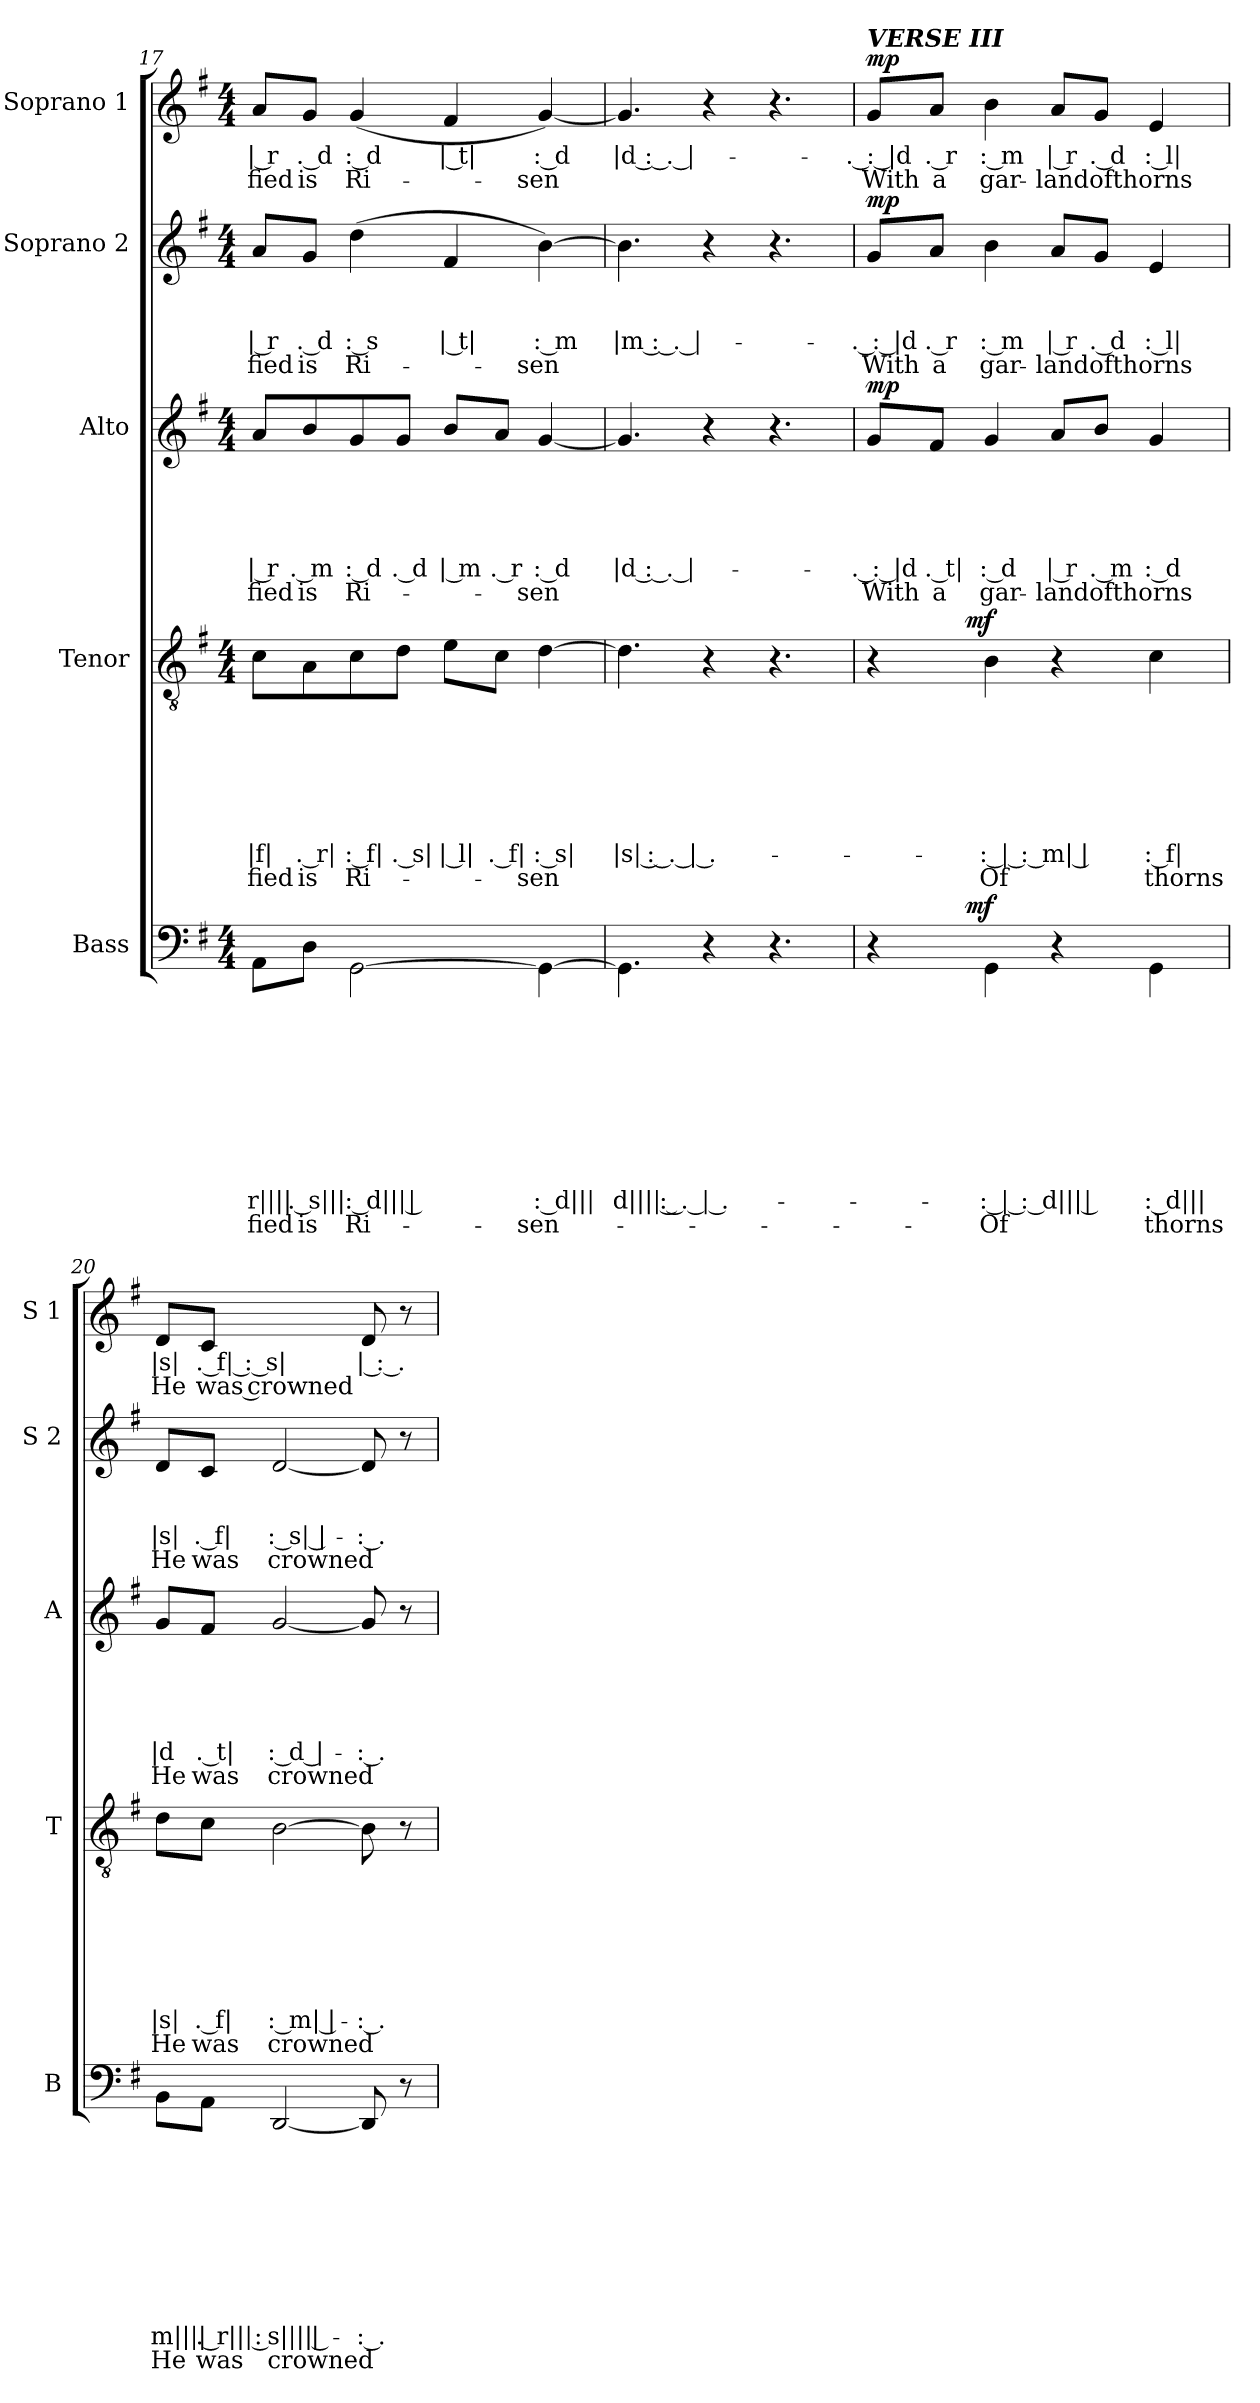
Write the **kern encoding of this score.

**kern	**text	**text	**text	**text	**text	**text	**text	**text	**text	**text	**dynam	**kern	**text	**text	**text	**text	**text	**text	**text	**text	**dynam	**kern	**text	**text	**text	**text	**text	**text	**dynam	**kern	**text	**text	**text	**text	**dynam	**kern	**text	**text	**dynam
*part5	*part5	*part5	*part5	*part5	*part5	*part5	*part5	*part5	*part5	*part5	*part5	*part4	*part4	*part4	*part4	*part4	*part4	*part4	*part4	*part4	*part4	*part3	*part3	*part3	*part3	*part3	*part3	*part3	*part3	*part2	*part2	*part2	*part2	*part2	*part2	*part1	*part1	*part1	*part1
*staff5	*staff5	*staff5	*staff5	*staff5	*staff5	*staff5	*staff5	*staff5	*staff5	*staff5	*staff5	*staff4	*staff4	*staff4	*staff4	*staff4	*staff4	*staff4	*staff4	*staff4	*staff4	*staff3	*staff3	*staff3	*staff3	*staff3	*staff3	*staff3	*staff3	*staff2	*staff2	*staff2	*staff2	*staff2	*staff2	*staff1	*staff1	*staff1	*staff1
*I"Bass	*	*	*	*	*	*	*	*	*	*	*	*I"Tenor	*	*	*	*	*	*	*	*	*	*I"Alto	*	*	*	*	*	*	*	*I"Soprano 2	*	*	*	*	*	*I"Soprano 1	*	*	*
*I'B	*	*	*	*	*	*	*	*	*	*	*	*I'T	*	*	*	*	*	*	*	*	*	*I'A	*	*	*	*	*	*	*	*I'S 2	*	*	*	*	*	*I'S 1	*	*	*
!!LO:PB:g=z
*clefF4	*	*	*	*	*	*	*	*	*	*	*	*clefGv2	*	*	*	*	*	*	*	*	*	*clefG2	*	*	*	*	*	*	*	*clefG2	*	*	*	*	*	*clefG2	*	*	*
*k[f#]	*	*	*	*	*	*	*	*	*	*	*	*k[f#]	*	*	*	*	*	*	*	*	*	*k[f#]	*	*	*	*	*	*	*	*k[f#]	*	*	*	*	*	*k[f#]	*	*	*
*G:	*	*	*	*	*	*	*	*	*	*	*	*G:	*	*	*	*	*	*	*	*	*	*G:	*	*	*	*	*	*	*	*G:	*	*	*	*	*	*G:	*	*	*
*M4/4	*	*	*	*	*	*	*	*	*	*	*	*M4/4	*	*	*	*	*	*	*	*	*	*M4/4	*	*	*	*	*	*	*	*M4/4	*	*	*	*	*	*M4/4	*	*	*
=17	=17	=17	=17	=17	=17	=17	=17	=17	=17	=17	=17	=17	=17	=17	=17	=17	=17	=17	=17	=17	=17	=17	=17	=17	=17	=17	=17	=17	=17	=17	=17	=17	=17	=17	=17	=17	=17	=17	=17
!	!	!	!	!	!	!	!	!	!LO:LY:b:rj	!LO:LY:b:rj	!	!	!	!	!	!	!	!	!LO:LY:b:rj	!LO:LY:b:rj	!	!	!	!	!	!	!LO:LY:b:rj	!LO:LY:b:rj	!	!	!	!	!LO:LY:b:rj	!LO:LY:b:rj	!	!	!LO:LY:b:rj	!LO:LY:b:rj	!
8AA\L	.	.	.	.	.	.	.	.	r||||	-fied	.	8c\L	.	.	.	.	.	.	|f|	-fied	.	8a/L	.	.	.	.	| r	-fied	.	8a/L	.	.	| r	-fied	.	8a/L	| r	-fied	.
!	!	!	!	!	!	!	!	!	!LO:LY:b:rj	!LO:LY:b:rj	!	!	!	!	!	!	!	!	!LO:LY:b:rj	!LO:LY:b:rj	!	!	!	!	!	!	!LO:LY:b:rj	!LO:LY:b:rj	!	!	!	!	!LO:LY:b:rj	!LO:LY:b:rj	!	!	!LO:LY:b:rj	!LO:LY:b:rj	!
8D\J	.	.	.	.	.	.	.	.	. s|||	is	.	8A\	.	.	.	.	.	.	. r|	is	.	8b/	.	.	.	.	. m	is	.	8g/J	.	.	. d	is	.	8g/J	. d	is	.
!	!	!	!	!	!	!	!	!	!LO:LY:b:rj	!LO:LY:b:rj	!	!	!	!	!	!	!	!	!LO:LY:b:rj	!LO:LY:b:rj	!	!	!	!	!	!	!LO:LY:b:rj	!LO:LY:b:rj	!	!	!	!	!LO:LY:b:rj	!LO:LY:b:rj	!	!	!LO:LY:b:rj	!LO:LY:b:rj	!
[>2GG\	.	.	.	.	.	.	.	.	: d||| |	Ri-	.	8c\	.	.	.	.	.	.	: f|	Ri-	.	8g/	.	.	.	.	: d	Ri-	.	(>4dd\	.	.	: s	Ri-	.	(<4g/	: d	Ri-	.
!	!	!	!	!	!	!	!	!	!	!	!	!	!	!	!	!	!	!	!LO:LY:b:rj	!	!	!	!	!	!	!	!LO:LY:b:rj	!	!	!	!	!	!	!	!	!	!	!	!
.	.	.	.	.	.	.	.	.	.	.	.	8d\J	.	.	.	.	.	.	. s|	.	.	8g/J	.	.	.	.	. d	.	.	.	.	.	.	.	.	.	.	.	.
!	!	!	!	!	!	!	!	!	!	!	!	!	!	!	!	!	!	!	!LO:LY:b:rj	!	!	!	!	!	!	!	!LO:LY:b:rj	!	!	!	!	!	!LO:LY:b:rj	!	!	!	!LO:LY:b:rj	!	!
.	.	.	.	.	.	.	.	.	.	.	.	8e\L	.	.	.	.	.	.	| l|	.	.	8b/L	.	.	.	.	| m	.	.	4f#/	.	.	| t|	.	.	4f#/	| t|	.	.
!	!	!	!	!	!	!	!	!	!	!	!	!	!	!	!	!	!	!	!LO:LY:b:rj	!	!	!	!	!	!	!	!LO:LY:b:rj	!	!	!	!	!	!	!	!	!	!	!	!
.	.	.	.	.	.	.	.	.	.	.	.	8c\J	.	.	.	.	.	.	. f|	.	.	8a/J	.	.	.	.	. r	.	.	.	.	.	.	.	.	.	.	.	.
!	!	!	!	!	!	!	!	!	!LO:LY:b:rj	!LO:LY:b:rj	!	!	!	!	!	!	!	!	!LO:LY:b:rj	!LO:LY:b:rj	!	!	!	!	!	!	!LO:LY:b:rj	!LO:LY:b:rj	!	!	!	!	!LO:LY:b:rj	!LO:LY:b:rj	!	!	!LO:LY:b:rj	!LO:LY:b:rj	!
4GG\_	.	.	.	.	.	.	.	.	: d|||	-sen-	.	[>4d\	.	.	.	.	.	.	: s|	-sen	.	[<4g/	.	.	.	.	: d	-sen	.	[>4b\)	.	.	: m	-sen	.	[<4g/)	: d	-sen	.
=18	=18	=18	=18	=18	=18	=18	=18	=18	=18	=18	=18	=18	=18	=18	=18	=18	=18	=18	=18	=18	=18	=18	=18	=18	=18	=18	=18	=18	=18	=18	=18	=18	=18	=18	=18	=18	=18	=18	=18
!	!	!	!	!	!	!	!	!	!LO:LY:b:rj	!	!	!	!	!	!	!	!	!	!LO:LY:b:rj	!	!	!	!	!	!	!	!LO:LY:b:rj	!	!	!	!	!	!LO:LY:b:rj	!	!	!	!LO:LY:b:rj	!	!
4.GG\]	.	.	.	.	.	.	.	.	d|||| : . | .-	.	.	4.d\]	.	.	.	.	.	.	|s| : . | .-	.	.	4.g/]	.	.	.	.	|d : . |-	.	.	4.b\]	.	.	|m : . |-	.	.	4.g/]	|d : . |-	.	.
4r	.	.	.	.	.	.	.	.	.	.	.	4r	.	.	.	.	.	.	.	.	.	4r	.	.	.	.	.	.	.	4r	.	.	.	.	.	4r	.	.	.
4.r	.	.	.	.	.	.	.	.	.	.	.	4.r	.	.	.	.	.	.	.	.	.	4.r	.	.	.	.	.	.	.	4.r	.	.	.	.	.	4.r	.	.	.
=19	=19	=19	=19	=19	=19	=19	=19	=19	=19	=19	=19	=19	=19	=19	=19	=19	=19	=19	=19	=19	=19	=19	=19	=19	=19	=19	=19	=19	=19	=19	=19	=19	=19	=19	=19	=19	=19	=19	=19
!	!	!	!	!	!	!	!	!	!	!	!	!	!	!	!	!	!	!	!	!	!	!	!	!	!	!	!	!	!	!	!	!	!	!	!	!LO:TX:a:Bi:t=VERSE III	!	!	!
!	!	!	!	!	!	!	!	!	!	!	!	!	!	!	!	!	!	!	!	!	!	!	!	!	!	!	!LO:LY:b:rj	!LO:LY:b:rj	!LO:DY:a	!	!	!	!LO:LY:b:rj	!LO:LY:b:rj	!LO:DY:a	!	!LO:LY:b:rj	!LO:LY:b:rj	!LO:DY:a
*^	*	*	*	*	*	*	*	*	*	*	*	*^	*	*	*	*	*	*	*	*	*	*	*	*	*	*	*	*	*	*	*	*	*	*	*	*	*	*	*
4r	8..ryy	.	.	.	.	.	.	.	.	.	.	.	4r	8..ryy	.	.	.	.	.	.	.	.	.	8g/L	.	.	.	.	-. : |d	With	mp	8g/L	.	.	-. : |d	With	mp	8g/L	-. : |d	With	mp
!	!	!	!	!	!	!	!	!	!	!	!	!	!	!	!	!	!	!	!	!	!	!	!	!	!	!	!	!	!LO:LY:b:rj	!LO:LY:b:rj	!	!	!	!	!LO:LY:b:rj	!LO:LY:b:rj	!	!	!LO:LY:b:rj	!LO:LY:b:rj	!
.	.	.	.	.	.	.	.	.	.	.	.	.	.	.	.	.	.	.	.	.	.	.	.	8f#/J	.	.	.	.	. t|	a	.	8a/J	.	.	. r	a	.	8a/J	. r	a	.
!	!	!	!	!	!	!	!	!	!	!	!	!LO:DY:b	!	!	!	!	!	!	!	!	!	!	!LO:DY:a	!	!	!	!	!	!	!	!	!	!	!	!	!	!	!	!	!	!
.	2ryy	.	.	.	.	.	.	.	.	.	.	mf	.	2ryy	.	.	.	.	.	.	.	.	mf	.	.	.	.	.	.	.	.	.	.	.	.	.	.	.	.	.	.
!	!	!	!	!	!	!	!	!	!	!LO:LY:b:rj	!LO:LY:b:rj	!	!	!	!	!	!	!	!	!	!LO:LY:b:rj	!LO:LY:b:rj	!	!	!	!	!	!	!LO:LY:b:rj	!LO:LY:b:rj	!	!	!	!	!LO:LY:b:rj	!LO:LY:b:rj	!	!	!LO:LY:b:rj	!LO:LY:b:rj	!
4GG\	.	.	.	.	.	.	.	.	.	-: | : d||| |	-Of	.	4B\	.	.	.	.	.	.	.	-: | : m| |	Of	.	4g/	.	.	.	.	: d	gar-	.	4b\	.	.	: m	gar-	.	4b\	: m	gar-	.
!	!	!	!	!	!	!	!	!	!	!	!	!	!	!	!	!	!	!	!	!	!	!	!	!	!	!	!	!	!LO:LY:b:rj	!LO:LY:b:rj	!	!	!	!	!LO:LY:b:rj	!LO:LY:b:rj	!	!	!LO:LY:b:rj	!LO:LY:b:rj	!
4r	.	.	.	.	.	.	.	.	.	.	.	.	4r	.	.	.	.	.	.	.	.	.	.	8a/L	.	.	.	.	| r	-land	.	8a/L	.	.	| r	-land	.	8a/L	| r	-land	.
!	!	!	!	!	!	!	!	!	!	!	!	!	!	!	!	!	!	!	!	!	!	!	!	!	!	!	!	!	!LO:LY:b:rj	!LO:LY:b:rj	!	!	!	!	!LO:LY:b:rj	!LO:LY:b:rj	!	!	!LO:LY:b:rj	!LO:LY:b:rj	!
.	.	.	.	.	.	.	.	.	.	.	.	.	.	.	.	.	.	.	.	.	.	.	.	8b/J	.	.	.	.	. m	ofthorns	.	8g/J	.	.	. d	ofthorns	.	8g/J	. d	ofthorns	.
.	4ryy	.	.	.	.	.	.	.	.	.	.	.	.	4ryy	.	.	.	.	.	.	.	.	.	.	.	.	.	.	.	.	.	.	.	.	.	.	.	.	.	.	.
!	!	!	!	!	!	!	!	!	!	!LO:LY:b:rj	!LO:LY:b:rj	!	!	!	!	!	!	!	!	!	!LO:LY:b:rj	!LO:LY:b:rj	!	!	!	!	!	!	!LO:LY:b:rj	!	!	!	!	!	!LO:LY:b:rj	!	!	!	!LO:LY:b:rj	!	!
4GG\	.	.	.	.	.	.	.	.	.	: d|||	thorns	.	4c\	.	.	.	.	.	.	.	: f|	thorns	.	4g/	.	.	.	.	: d	.	.	4e/	.	.	: l|	.	.	4e/	: l|	.	.
.	32ryy	.	.	.	.	.	.	.	.	.	.	.	.	32ryy	.	.	.	.	.	.	.	.	.	.	.	.	.	.	.	.	.	.	.	.	.	.	.	.	.	.	.
=20	=20	=20	=20	=20	=20	=20	=20	=20	=20	=20	=20	=20	=20	=20	=20	=20	=20	=20	=20	=20	=20	=20	=20	=20	=20	=20	=20	=20	=20	=20	=20	=20	=20	=20	=20	=20	=20	=20	=20	=20	=20
!	!	!	!	!	!	!	!	!	!	!LO:LY:b:rj	!LO:LY:b:rj	!	!	!	!	!	!	!	!	!	!LO:LY:b:rj	!LO:LY:b:rj	!	!	!	!	!	!	!LO:LY:b:rj	!LO:LY:b:rj	!	!	!	!	!LO:LY:b:rj	!LO:LY:b:rj	!	!	!LO:LY:b:rj	!LO:LY:b:rj	!
*v	*v	*	*	*	*	*	*	*	*	*	*	*	*	*	*	*	*	*	*	*	*	*	*	*	*	*	*	*	*	*	*	*	*	*	*	*	*	*	*	*	*
*	*	*	*	*	*	*	*	*	*	*	*	*v	*v	*	*	*	*	*	*	*	*	*	*	*	*	*	*	*	*	*	*	*	*	*	*	*	*	*	*	*
8BB\L	.	.	.	.	.	.	.	.	m||||	He	.	8d\L	.	.	.	.	.	.	|s|	He	.	8g/L	.	.	.	.	|d	He	.	8d/L	.	.	|s|	He	.	8d/L	|s|	He	.
!	!	!	!	!	!	!	!	!	!LO:LY:b:rj	!LO:LY:b:rj	!	!	!	!	!	!	!	!	!LO:LY:b:rj	!LO:LY:b:rj	!	!	!	!	!	!	!LO:LY:b:rj	!LO:LY:b:rj	!	!	!	!	!LO:LY:b:rj	!LO:LY:b:rj	!	!	!LO:LY:b:rj	!LO:LY:b:rj	!
8AA\J	.	.	.	.	.	.	.	.	. r||| :	was	.	8c\J	.	.	.	.	.	.	. f|	was	.	8f#/J	.	.	.	.	. t|	was	.	8c/J	.	.	. f|	was	.	8c/J	. f| : s|	was crowned	.
!	!	!	!	!	!	!	!	!	!LO:LY:b:rj	!LO:LY:b:rj	!	!	!	!	!	!	!	!	!LO:LY:b:rj	!LO:LY:b:rj	!	!	!	!	!	!	!LO:LY:b:rj	!LO:LY:b:rj	!	!	!	!	!LO:LY:b:rj	!LO:LY:b:rj	!	!	!	!	!
[<2DD/	.	.	.	.	.	.	.	.	s|||| |-	crowned	.	[>2B\	.	.	.	.	.	.	: m| |-	crowned	.	[<2g/	.	.	.	.	: d |-	crowned	.	[<2d/	.	.	: s| |-	crowned	.	2ryy	.	.	.
!	!	!	!	!	!	!	!	!	!LO:LY:b:rj	!	!	!	!	!	!	!	!	!	!LO:LY:b:rj	!	!	!	!	!	!	!	!LO:LY:b:rj	!	!	!	!	!	!LO:LY:b:rj	!	!	!	!LO:LY:b:rj	!	!
8DD/]	.	.	.	.	.	.	.	.	-: .-	.	.	8B\]	.	.	.	.	.	.	-: .-	.	.	8g/]	.	.	.	.	-: .-	.	.	8d/]	.	.	-: .-	.	.	8d/	| : .-	.	.
8r	.	.	.	.	.	.	.	.	.	.	.	8r	.	.	.	.	.	.	.	.	.	8r	.	.	.	.	.	.	.	8r	.	.	.	.	.	8r	.	.	.
=	=	=	=	=	=	=	=	=	=	=	=	=	=	=	=	=	=	=	=	=	=	=	=	=	=	=	=	=	=	=	=	=	=	=	=	=	=	=	=
*-	*-	*-	*-	*-	*-	*-	*-	*-	*-	*-	*-	*-	*-	*-	*-	*-	*-	*-	*-	*-	*-	*-	*-	*-	*-	*-	*-	*-	*-	*-	*-	*-	*-	*-	*-	*-	*-	*-	*-
